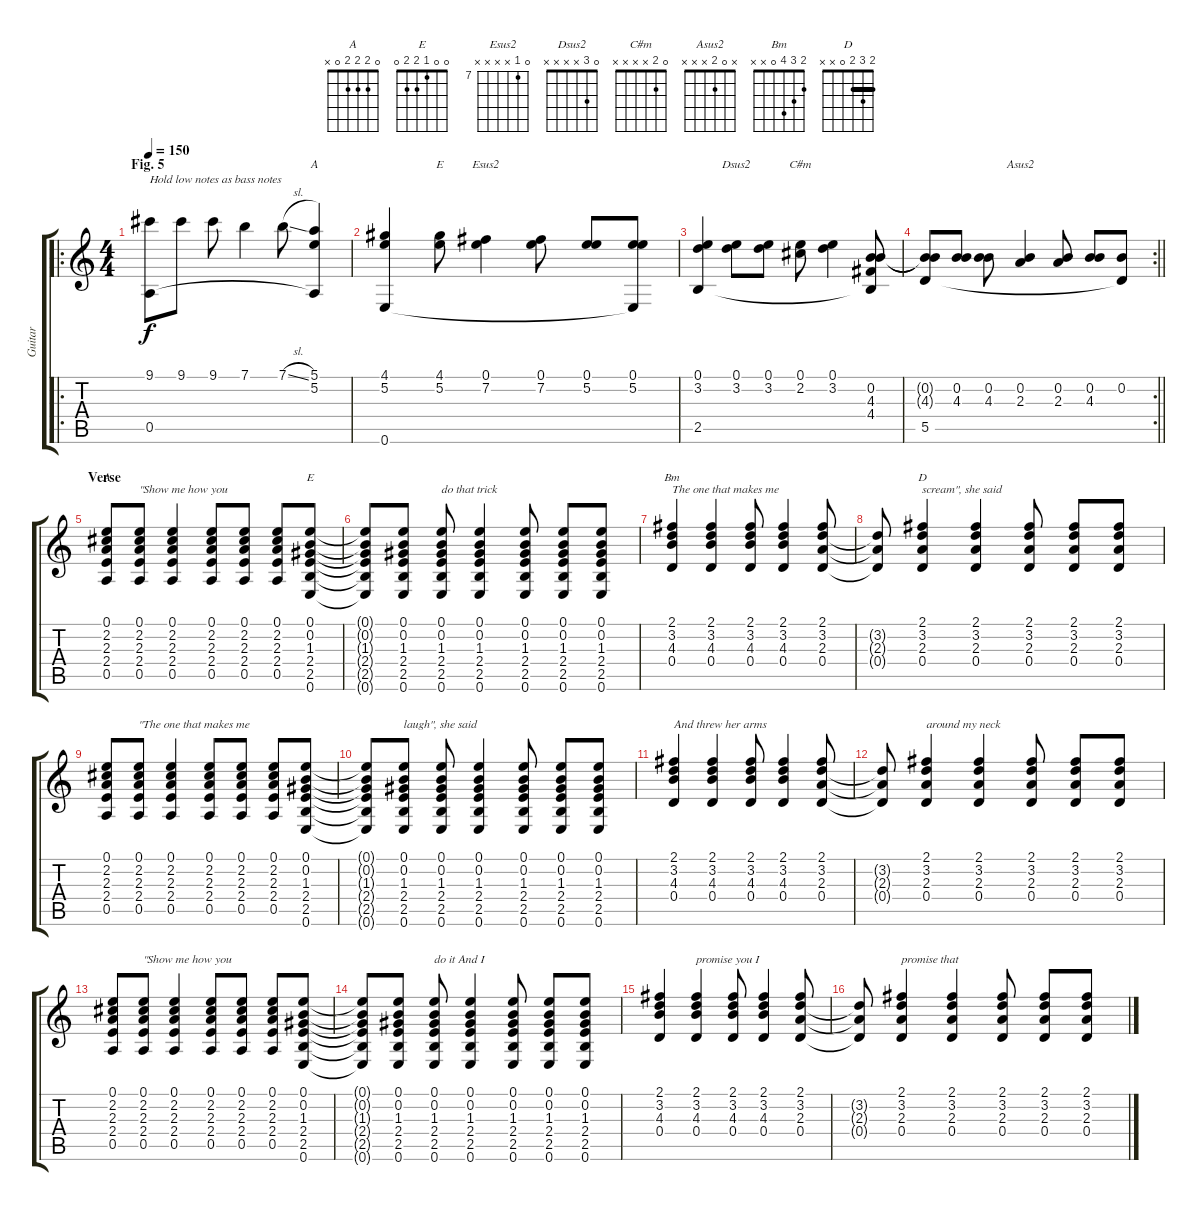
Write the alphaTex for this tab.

\track ("Guitar" "Guitar") {instrument acousticguitarsteel}
\staff {score tabs}
\tuning (E4 B3 G3 D3 A2 E2) {hide}
\chord ("A" 5 5 x x x x) {barre 5}
\chord ("E" 4 5 x x x x)
\chord ("Esus2" 0 7 x x x x) {firstfret 7}
\chord ("Dsus2" 0 3 x x x x)
\chord ("C#m" 0 2 x x x x)
\chord ("Asus2" x 0 2 x x x)
\chord ("A" 0 2 2 2 0 x)
\chord ("E" 0 0 1 2 2 0)
\chord ("Bm" 2 3 4 0 x x)
\chord ("D" 2 3 2 0 x x) {barre 2}
\ro
\ts (4 4)
\section ("" "Fig. 5")
\tempo 150
\clef g2
\ks c
(9.1 0.5).8{txt "Hold low notes as bass notes" dy f} 9.1.8 9.1.8 7.1.4 7.1{sl}.8 (5.1 5.2 0.5{t}).4{ch "A"} |
(4.1 5.2 0.6).4 (4.1 5.2).8{ch "E"} (0.1 7.2).4{ch "Esus2"} (0.1 7.2).8 (0.1 5.2).8 (0.1 5.2 0.6{t}).8 |
(0.1 3.2 2.5).4 (0.1 3.2).8{ch "Dsus2"} (0.1 3.2).8 (0.1 2.2).8{ch "C#m"} (0.1 3.2).4 (0.2 4.3 4.4{t} 2.5{t}).8 |
\rc 2
\barLineRight lightlight
(0.2{t} 4.3{t} 5.5).8 (0.2 4.3).8 (0.2 4.3).8 (0.2 2.3).4{ch "Asus2"} (0.2 2.3).8 (0.2 4.3).8 (0.2 5.5{t}).8 |
\section ("" "Verse")
(0.1 2.2 2.3 2.4 0.5).8{ch "A"} (0.1 2.2 2.3 2.4 0.5).8{txt "\"Show me how you"} (0.1 2.2 2.3 2.4 0.5).4 (0.1 2.2 2.3 2.4 0.5).8 (0.1 2.2 2.3 2.4 0.5).8 (0.1 2.2 2.3 2.4 0.5).8 (0.1 0.2 1.3 2.4 2.5 0.6).8{ch "E"} |
(0.1{t} 0.2{t} 1.3{t} 2.4{t} 2.5{t} 0.6{t}).8 (0.1 0.2 1.3 2.4 2.5 0.6).8 (0.1 0.2 1.3 2.4 2.5 0.6).8{txt "do that trick"} (0.1 0.2 1.3 2.4 2.5 0.6).4 (0.1 0.2 1.3 2.4 2.5 0.6).8 (0.1 0.2 1.3 2.4 2.5 0.6).8 (0.1 0.2 1.3 2.4 2.5 0.6).8 |
(2.1 3.2 4.3 0.4).4{ch "Bm" txt "The one that makes me"} (2.1 3.2 4.3 0.4).4 (2.1 3.2 4.3 0.4).8 (2.1 3.2 4.3 0.4).4 (2.1 3.2 2.3 0.4).8 |
(3.2{t} 2.3{t} 0.4{t}).8 (2.1 3.2 2.3 0.4).4{ch "D" txt "scream\", she said"} (2.1 3.2 2.3 0.4).4 (2.1 3.2 2.3 0.4).8 (2.1 3.2 2.3 0.4).8 (2.1 3.2 2.3 0.4).8 |
(0.1 2.2 2.3 2.4 0.5).8 (0.1 2.2 2.3 2.4 0.5).8{txt "\"The one that makes me"} (0.1 2.2 2.3 2.4 0.5).4 (0.1 2.2 2.3 2.4 0.5).8 (0.1 2.2 2.3 2.4 0.5).8 (0.1 2.2 2.3 2.4 0.5).8 (0.1 0.2 1.3 2.4 2.5 0.6).8 |
(0.1{t} 0.2{t} 1.3{t} 2.4{t} 2.5{t} 0.6{t}).8 (0.1 0.2 1.3 2.4 2.5 0.6).8{txt "laugh\", she said"} (0.1 0.2 1.3 2.4 2.5 0.6).8 (0.1 0.2 1.3 2.4 2.5 0.6).4 (0.1 0.2 1.3 2.4 2.5 0.6).8 (0.1 0.2 1.3 2.4 2.5 0.6).8 (0.1 0.2 1.3 2.4 2.5 0.6).8 |
(2.1 3.2 4.3 0.4).4{txt "And threw her arms "} (2.1 3.2 4.3 0.4).4 (2.1 3.2 4.3 0.4).8 (2.1 3.2 4.3 0.4).4 (2.1 3.2 2.3 0.4).8 |
(3.2{t} 2.3{t} 0.4{t}).8 (2.1 3.2 2.3 0.4).4{txt "around my neck"} (2.1 3.2 2.3 0.4).4 (2.1 3.2 2.3 0.4).8 (2.1 3.2 2.3 0.4).8 (2.1 3.2 2.3 0.4).8 |
(0.1 2.2 2.3 2.4 0.5).8 (0.1 2.2 2.3 2.4 0.5).8{txt "\"Show me how you"} (0.1 2.2 2.3 2.4 0.5).4 (0.1 2.2 2.3 2.4 0.5).8 (0.1 2.2 2.3 2.4 0.5).8 (0.1 2.2 2.3 2.4 0.5).8 (0.1 0.2 1.3 2.4 2.5 0.6).8 |
(0.1{t} 0.2{t} 1.3{t} 2.4{t} 2.5{t} 0.6{t}).8 (0.1 0.2 1.3 2.4 2.5 0.6).8 (0.1 0.2 1.3 2.4 2.5 0.6).8{txt "do it And I"} (0.1 0.2 1.3 2.4 2.5 0.6).4 (0.1 0.2 1.3 2.4 2.5 0.6).8 (0.1 0.2 1.3 2.4 2.5 0.6).8 (0.1 0.2 1.3 2.4 2.5 0.6).8 |
(2.1 3.2 4.3 0.4).4 (2.1 3.2 4.3 0.4).4{txt "promise you I"} (2.1 3.2 4.3 0.4).8 (2.1 3.2 4.3 0.4).4 (2.1 3.2 2.3 0.4).8 |
(3.2{t} 2.3{t} 0.4{t}).8 (2.1 3.2 2.3 0.4).4{txt "promise that"} (2.1 3.2 2.3 0.4).4 (2.1 3.2 2.3 0.4).8 (2.1 3.2 2.3 0.4).8 (2.1 3.2 2.3 0.4).8
